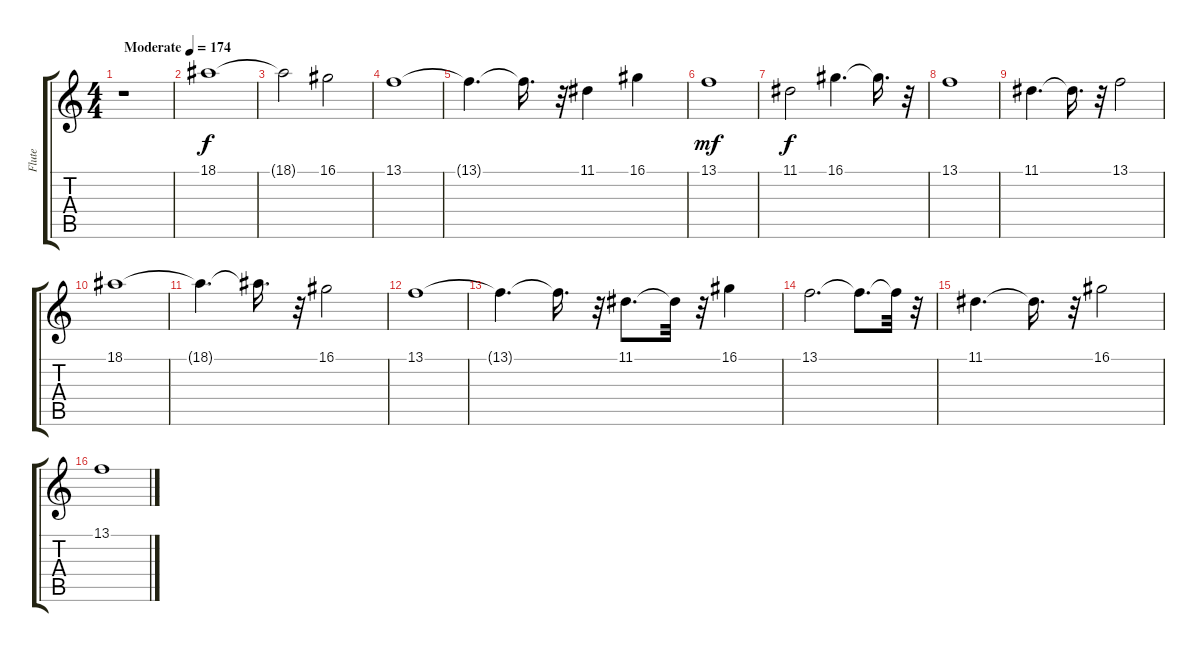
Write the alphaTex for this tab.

\track ("Flute" "Flute") {instrument panflute}
\staff {score tabs}
\tuning (E4 B3 G3 D3 A2 E2) {hide}
\ts (4 4)
\tempo (174 "Moderate")
\clef g2
\ks c
r.1{dy f instrument panflute} |
18.1.1 |
18.1{t}.2 16.1.2 |
13.1.1 |
13.1{t}.4{d} 13.1{t}.16{d} r.32 11.1.4 16.1.4 |
13.1.1{dy mf} |
11.1.2{dy f} 16.1.4{d} 16.1{t}.16{d} r.32 |
13.1.1 |
11.1.4{d} 11.1{t}.16{d} r.32 13.1.2 |
18.1.1 |
18.1{t}.4{d} 18.1{t}.16{d} r.32 16.1.2 |
13.1.1 |
13.1{t}.4{d} 13.1{t}.16{d} r.32 11.1.8{d} 11.1{t}.32 r.32 16.1.4 |
13.1.2{d} 13.1{t}.8{d} 13.1{t}.32 r.32 |
11.1.4{d} 11.1{t}.16{d} r.32 16.1.2 |
13.1.1
